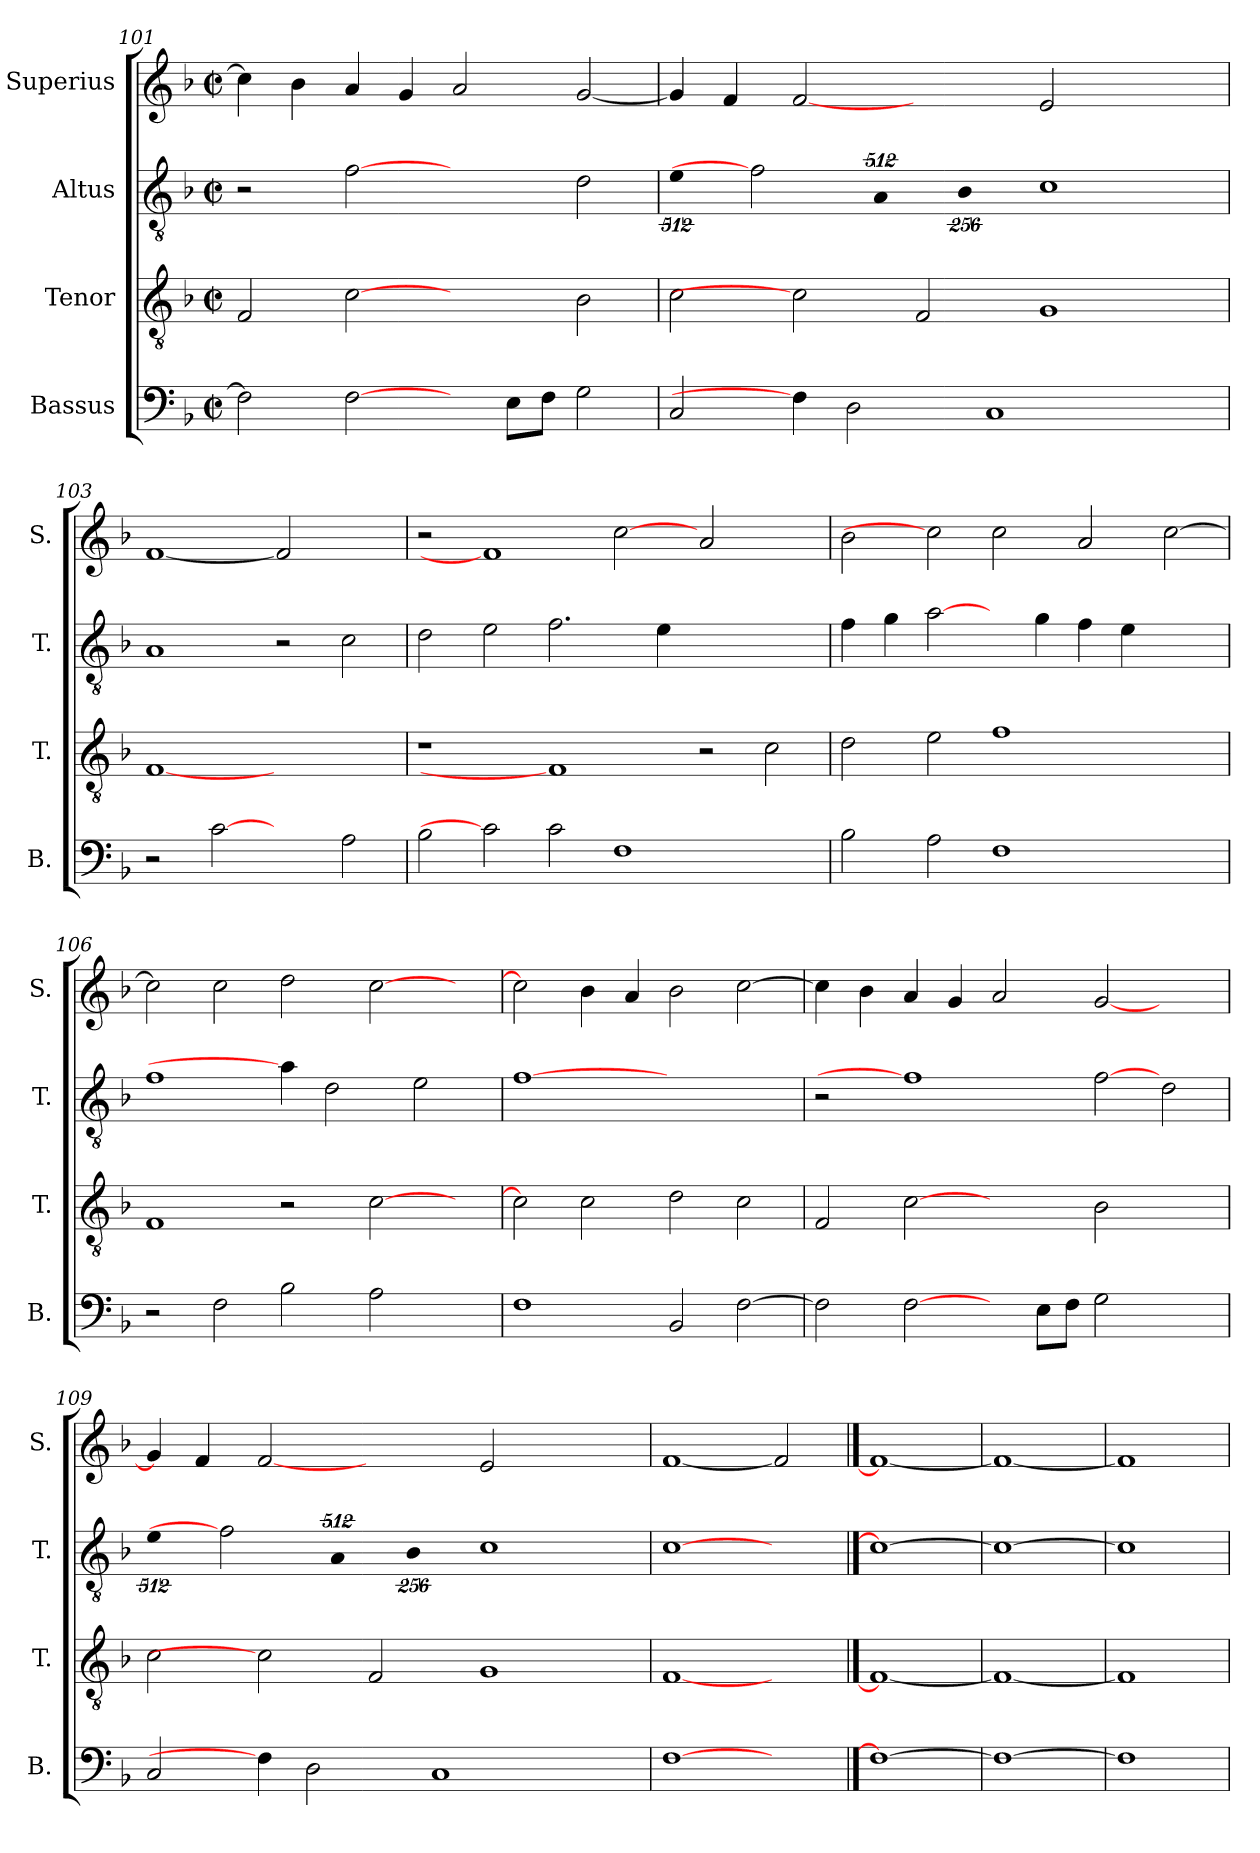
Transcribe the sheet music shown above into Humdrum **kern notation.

**kern	**kern	**kern	**kern
*part4	*part3	*part2	*part1
*staff4	*staff3	*staff2	*staff1
*I"Bassus	*I"Tenor	*I"Altus	*I"Superius
*I'B.	*I'T.	*I'T.	*I'S.
*clefF4	*clefGv2	*clefGv2	*clefG2
*	*ITrd7c12	*ITrd7c12	*
*k[b-]	*k[b-]	*k[b-]	*k[b-]
*F:	*F:	*F:	*F:
*M2/2	*M2/2	*M2/2	*M2/2
*met(c|)	*met(c|)	*met(c|)	*met(c|)
=101	=101	=101	=101
2Fi\]	2FFi/	2r	4cci\]
.	.	.	4b-i\
[2Fi\	[2Ci	[2Fi	4ai/
.	.	.	4gi/
4ryy	2ryy	2ryy	2ai/
8Ei\L	.	.	.
8Fi\J	.	.	.
2Gi\	2BB-i\	2Di\	[<2gi/
=102	=102	=102	=102
!	!	!LO:N:vis=2	!
2Ci/	2Ci\	1024%341Ei\	4gi/]
.	.	.	4fi/
.	.	2Fi]	.
4Fi\]	2Ci]	.	[2fi
2Di\	.	.	.
!	!	!LO:N:vis=2	!
.	.	1024%341AAi/	.
.	2FFi/	.	2ryy
!	!	!LO:N:vis=2	!
.	.	512%171BB-i\	.
1Ci	.	.	.
.	1GGi	1Ci	2ei/
.	.	.	2ryy
4ryy	.	.	.
!!LO:PB:g=z
=103	=103	=103	=103
2r	[1FFi	1AAi	[1fi
[2ci	.	.	.
2ryy	1ryy	2r	2fi]
2Ai\	.	2Ci\	2ryy
=104	=104	=104	=104
2B-i\	1r	2Di\	2r
2ci]	.	2Ei\	1fi]
2ci\	1FFi]	2.Fi\	.
1Fi	.	.	[2cci
.	.	4Ei\	.
.	2r	1ryy	2ai/
2ryy	2Ci\	.	2ryy
=105	=105	=105	=105
2B-i\	2Di\	4Fi\	2b-i\
.	.	4Gi\	.
2Ai\	2Ei\	[2Ai\	2cci]
1Fi	1Fi	4ryy	2cci\
.	.	4Gi\	.
.	.	4Fi\	2ai/
.	.	4Ei\	.
2ryy	2ryy	2ryy	[>2cci\
=106	=106	=106	=106
2r	1FFi	1Fi	2cci\]
2Fi\	.	.	2cci\
2B-i\	2r	4Ai\]	2ddi\
.	.	2Di\	.
2Ai\	[>2Ci\	.	[>2cci\
.	.	2Ei\	.
4ryy	4ryy	.	4ryy
!!LO:LB:g=z
=107	=107	=107	=107
1Fi	2Ci\]	[1Fi	2cci\]
.	2Ci\	.	4b-i\
.	.	.	4ai/
2BB-i/	2Di\	1ryy	2b-i\
[>2Fi\	2Ci\	.	[>2cci\
=108	=108	=108	=108
2Fi\]	2FFi/	2r	4cci\]
.	.	.	4b-i\
[2Fi\	[2Ci	1Fi]	4ai/
.	.	.	4gi/
4ryy	2ryy	.	2ai/
8Ei\L	.	.	.
8Fi\J	.	.	.
2Gi\	2BB-i\	[2Fi	[<2gi/
2ryy	2ryy	2Di\	2ryy
=109	=109	=109	=109
!	!	!LO:N:vis=2	!
2Ci/	2Ci\	1024%341Ei\	4gi/]
.	.	.	4fi/
.	.	2Fi]	.
4Fi\]	2Ci]	.	[2fi
2Di\	.	.	.
!	!	!LO:N:vis=2	!
.	.	1024%341AAi/	.
.	2FFi/	.	2ryy
!	!	!LO:N:vis=2	!
.	.	512%171BB-i\	.
1Ci	.	.	.
.	1GGi	1Ci	2ei/
.	.	.	2ryy
4ryy	.	.	.
=110	=110	=110	=110
[1Fi	[1FFi	[1Ci	[1fi
2ryy	2ryy	2ryy	2fi]
==111	==111	==111	==111
1Fi_	1FFi_	1Ci_	1fi_
=112	=112	=112	=112
1Fi_	1FFi_	1Ci_	1fi_
=113	=113	=113	=113
1Fi]	1FFi]	1Ci]	1fi]
=	=	=	=
*-	*-	*-	*-
